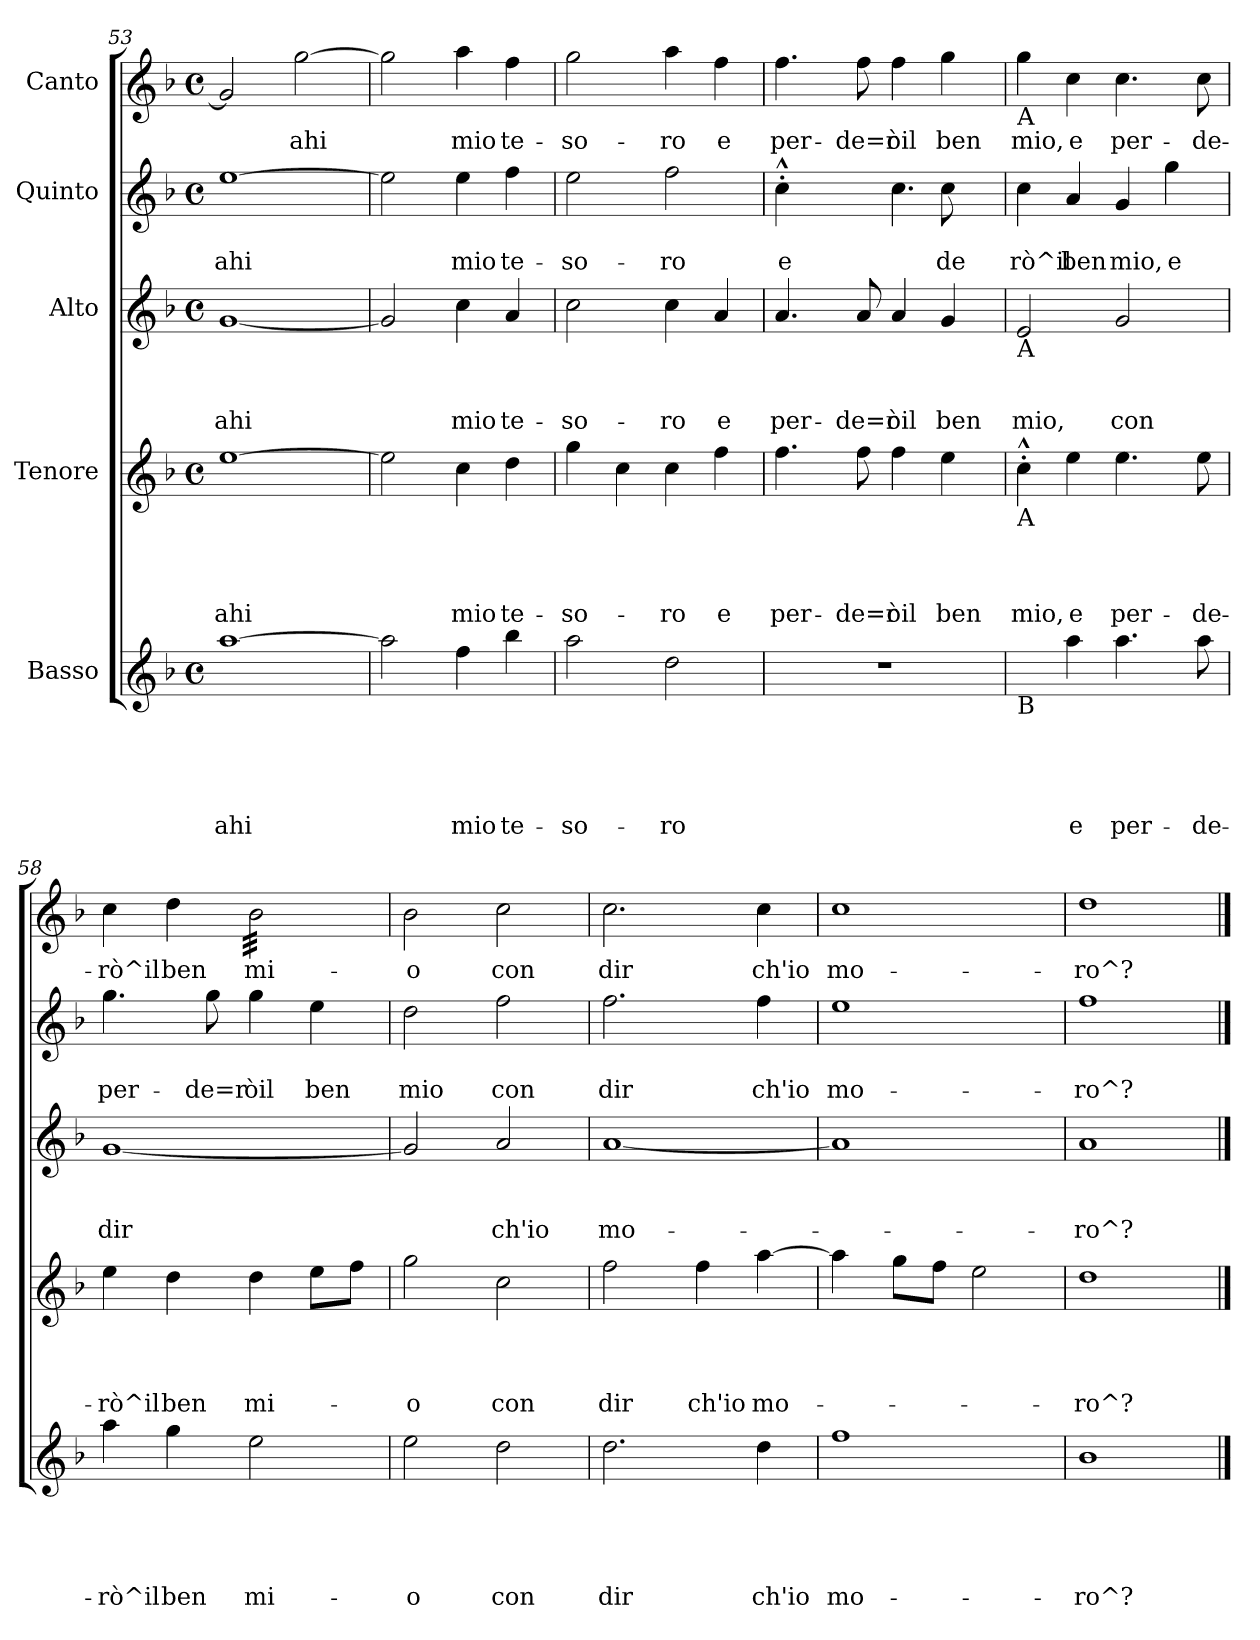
**kern	**text	**text	**text	**text	**text	**kern	**text	**text	**text	**text	**kern	**text	**text	**text	**kern	**text	**text	**kern	**text
*part5	*part5	*part5	*part5	*part5	*part5	*part4	*part4	*part4	*part4	*part4	*part3	*part3	*part3	*part3	*part2	*part2	*part2	*part1	*part1
*staff5	*staff5	*staff5	*staff5	*staff5	*staff5	*staff4	*staff4	*staff4	*staff4	*staff4	*staff3	*staff3	*staff3	*staff3	*staff2	*staff2	*staff2	*staff1	*staff1
*I"Basso	*	*	*	*	*	*I"Tenore	*	*	*	*	*I"Alto	*	*	*	*I"Quinto	*	*	*I"Canto	*
*clefG2	*	*	*	*	*	*clefG2	*	*	*	*	*clefG2	*	*	*	*clefG2	*	*	*clefG2	*
*k[b-]	*	*	*	*	*	*k[b-]	*	*	*	*	*k[b-]	*	*	*	*k[b-]	*	*	*k[b-]	*
*F:	*	*	*	*	*	*F:	*	*	*	*	*F:	*	*	*	*F:	*	*	*F:	*
*M4/4	*	*	*	*	*	*M4/4	*	*	*	*	*M4/4	*	*	*	*M4/4	*	*	*M4/4	*
*met(c)	*	*	*	*	*	*met(c)	*	*	*	*	*met(c)	*	*	*	*met(c)	*	*	*met(c)	*
=53	=53	=53	=53	=53	=53	=53	=53	=53	=53	=53	=53	=53	=53	=53	=53	=53	=53	=53	=53
!	!	!	!	!	!LO:LY:b	!	!	!	!	!LO:LY:b	!	!	!	!LO:LY:b	!	!	!LO:LY:b	!	!
[>1aa	.	.	.	.	ahi	[>1ee	.	.	.	ahi	[<1g	.	.	ahi	[>1ee	.	ahi	2g/]	.
!	!	!	!	!	!	!	!	!	!	!	!	!	!	!	!	!	!	!	!LO:LY:b
.	.	.	.	.	.	.	.	.	.	.	.	.	.	.	.	.	.	[>2gg\	ahi
=54	=54	=54	=54	=54	=54	=54	=54	=54	=54	=54	=54	=54	=54	=54	=54	=54	=54	=54	=54
2aa\]	.	.	.	.	.	2ee\]	.	.	.	.	2g/]	.	.	.	2ee\]	.	.	2gg\]	.
!	!	!	!	!	!LO:LY:b	!	!	!	!	!LO:LY:b	!	!	!	!LO:LY:b	!	!	!LO:LY:b	!	!LO:LY:b
4ff\	.	.	.	.	mio	4cc\	.	.	.	mio	4cc\	.	.	mio	4ee\	.	mio	4aa\	mio
!	!	!	!	!	!LO:LY:b	!	!	!	!	!LO:LY:b	!	!	!	!LO:LY:b	!	!	!LO:LY:b	!	!LO:LY:b
4bb-\	.	.	.	.	te-	4dd\	.	.	.	te-	4a/	.	.	te-	4ff\	.	te-	4ff\	te-
=55	=55	=55	=55	=55	=55	=55	=55	=55	=55	=55	=55	=55	=55	=55	=55	=55	=55	=55	=55
!	!	!	!	!	!LO:LY:b	!	!	!	!	!LO:LY:b	!	!	!	!LO:LY:b	!	!	!LO:LY:b	!	!LO:LY:b
2aa\	.	.	.	.	-so-	4gg\	.	.	.	-so-	2cc\	.	.	-so-	2ee\	.	-so-	2gg\	-so-
.	.	.	.	.	.	4cc\	.	.	.	.	.	.	.	.	.	.	.	.	.
!	!	!	!	!	!LO:LY:b	!	!	!	!	!LO:LY:b	!	!	!	!LO:LY:b	!	!	!LO:LY:b	!	!LO:LY:b
2dd\	.	.	.	.	-ro	4cc\	.	.	.	-ro	4cc\	.	.	-ro	2ff\	.	-ro	4aa\	-ro
!	!	!	!	!	!	!	!	!	!	!LO:LY:b	!	!	!	!LO:LY:b	!	!	!	!	!LO:LY:b
.	.	.	.	.	.	4ff\	.	.	.	e	4a/	.	.	e	.	.	.	4ff\	e
=56	=56	=56	=56	=56	=56	=56	=56	=56	=56	=56	=56	=56	=56	=56	=56	=56	=56	=56	=56
!	!	!	!	!	!	!	!	!	!	!LO:LY:b	!	!	!	!LO:LY:b	!	!	!LO:LY:b	!	!LO:LY:b
*	*	*	*	*	*	*	*	*	*	*	*	*	*	*	*^	*	*	*	*
1r	.	.	.	.	.	4.ff\	.	.	.	per-	4.a/	.	.	per-	4cc^^<'<\	2.ryy	.	e	4.ff\	per-
.	.	.	.	.	.	.	.	.	.	.	.	.	.	.	4ryy	.	.	.	.	.
!	!	!	!	!	!	!	!	!	!	!LO:LY:b	!	!	!	!LO:LY:b	!	!	!	!	!	!LO:LY:b
.	.	.	.	.	.	8ff\	.	.	.	-de=r	8a/	.	.	-de=r	.	.	.	.	8ff\	-de=r
!	!	!	!	!	!	!	!	!	!	!LO:LY:b	!	!	!	!LO:LY:b	!	!	!	!	!	!LO:LY:b
.	.	.	.	.	.	4ff\	.	.	.	òil	4a/	.	.	òil	4.cc\	.	.	.	4ff\	òil
!	!	!	!	!	!	!	!	!	!	!LO:LY:b	!	!	!	!LO:LY:b	!	!	!	!LO:LY:b	!	!LO:LY:b
.	.	.	.	.	.	4ee\	.	.	.	ben	4g/	.	.	ben	.	8cc\	.	de-	4gg\	ben
.	.	.	.	.	.	.	.	.	.	.	.	.	.	.	8ryy	8ryy	.	.	.	.
!!LO:PB:g=z
=57	=57	=57	=57	=57	=57	=57	=57	=57	=57	=57	=57	=57	=57	=57	=57	=57	=57	=57	=57	=57
!	!	!	!	!	!	!	!	!	!	!	!	!	!	!	!	!	!	!	!LO:TX:b:t=A	!
!	!	!	!	!	!	!	!	!	!	!	!	!	!	!	!LO:TX:b:t=A	!	!	!	!	!
!	!	!	!	!	!	!	!	!	!	!	!LO:TX:b:t=A	!	!	!	!	!	!	!	!	!
!	!	!	!	!	!	!LO:TX:b:t=A	!	!	!	!	!	!	!	!	!	!	!	!	!	!
!LO:TX:b:t=B	!	!	!	!	!	!	!	!	!	!	!	!	!	!	!	!	!	!	!	!
!	!	!	!	!	!	!	!	!	!	!LO:LY:b	!	!	!	!LO:LY:b	!	!	!	!LO:LY:b	!	!LO:LY:b
*	*	*	*	*	*	*	*	*	*	*	*	*	*	*	*v	*v	*	*	*	*
4ryy	.	.	.	.	.	4cc^^>'>\	.	.	.	mio,	2e/	.	.	mio,	4cc\	.	-rò^il	4gg\	mio,
!	!	!	!	!	!LO:LY:b	!	!	!	!	!LO:LY:b	!	!	!	!	!	!	!LO:LY:b	!	!LO:LY:b
4aa\	.	.	.	.	e	4ee\	.	.	.	e	.	.	.	.	4a/	.	ben	4cc\	e
!	!	!	!	!	!LO:LY:b	!	!	!	!	!LO:LY:b	!	!	!	!LO:LY:b	!	!	!LO:LY:b	!	!LO:LY:b
4.aa\	.	.	.	.	per-	4.ee\	.	.	.	per-	2g/	.	.	con	4g/	.	mio,	4.cc\	per-
!	!	!	!	!	!	!	!	!	!	!	!	!	!	!	!	!	!LO:LY:b	!	!
.	.	.	.	.	.	.	.	.	.	.	.	.	.	.	4gg\	.	e	.	.
!	!	!	!	!	!LO:LY:b	!	!	!	!	!LO:LY:b	!	!	!	!	!	!	!	!	!LO:LY:b
8aa\	.	.	.	.	-de-	8ee\	.	.	.	-de-	.	.	.	.	.	.	.	8cc\	-de-
=58	=58	=58	=58	=58	=58	=58	=58	=58	=58	=58	=58	=58	=58	=58	=58	=58	=58	=58	=58
!	!	!	!	!	!LO:LY:b	!	!	!	!	!LO:LY:b	!	!	!	!LO:LY:b	!	!	!LO:LY:b	!	!LO:LY:b
4aa\	.	.	.	.	-rò^il	4ee\	.	.	.	-rò^il	[<1g	.	.	dir	4.gg\	.	per-	4cc\	-rò^il
!	!	!	!	!	!LO:LY:b	!	!	!	!	!LO:LY:b	!	!	!	!	!	!	!	!	!LO:LY:b
4gg\	.	.	.	.	ben	4dd\	.	.	.	ben	.	.	.	.	.	.	.	4dd\	ben
!	!	!	!	!	!	!	!	!	!	!	!	!	!	!	!	!	!LO:LY:b	!	!
.	.	.	.	.	.	.	.	.	.	.	.	.	.	.	8gg\	.	-de=r	.	.
!	!	!	!	!	!LO:LY:b	!	!	!	!	!LO:LY:b	!	!	!	!	!	!	!LO:LY:b	!	!LO:LY:b
*	*	*	*	*	*	*	*	*	*	*	*	*	*	*	*	*	*	*tremolo	*
2ee\	.	.	.	.	mi-	4dd\	.	.	.	mi-	.	.	.	.	4gg\	.	òil	32b-\LLL	mi-
.	.	.	.	.	.	.	.	.	.	.	.	.	.	.	.	.	.	32b-\	.
.	.	.	.	.	.	.	.	.	.	.	.	.	.	.	.	.	.	32b-\	.
.	.	.	.	.	.	.	.	.	.	.	.	.	.	.	.	.	.	32b-\	.
.	.	.	.	.	.	.	.	.	.	.	.	.	.	.	.	.	.	32b-\	.
.	.	.	.	.	.	.	.	.	.	.	.	.	.	.	.	.	.	32b-\	.
.	.	.	.	.	.	.	.	.	.	.	.	.	.	.	.	.	.	32b-\	.
.	.	.	.	.	.	.	.	.	.	.	.	.	.	.	.	.	.	32b-\	.
!	!	!	!	!	!	!	!	!	!	!	!	!	!	!	!	!	!LO:LY:b	!	!
.	.	.	.	.	.	8ee\L	.	.	.	.	.	.	.	.	4ee\	.	ben	32b-\	.
.	.	.	.	.	.	.	.	.	.	.	.	.	.	.	.	.	.	32b-\	.
.	.	.	.	.	.	.	.	.	.	.	.	.	.	.	.	.	.	32b-\	.
.	.	.	.	.	.	.	.	.	.	.	.	.	.	.	.	.	.	32b-\	.
.	.	.	.	.	.	8ff\J	.	.	.	.	.	.	.	.	.	.	.	32b-\	.
.	.	.	.	.	.	.	.	.	.	.	.	.	.	.	.	.	.	32b-\	.
.	.	.	.	.	.	.	.	.	.	.	.	.	.	.	.	.	.	32b-\	.
.	.	.	.	.	.	.	.	.	.	.	.	.	.	.	.	.	.	32b-\JJJ	.
*	*	*	*	*	*	*	*	*	*	*	*	*	*	*	*	*	*	*Xtremolo	*
=59	=59	=59	=59	=59	=59	=59	=59	=59	=59	=59	=59	=59	=59	=59	=59	=59	=59	=59	=59
!	!	!	!	!	!LO:LY:b	!	!	!	!	!LO:LY:b	!	!	!	!	!	!	!LO:LY:b	!	!LO:LY:b
2ee\	.	.	.	.	-o	2gg\	.	.	.	-o	2g/]	.	.	.	2dd\	.	mio	2b-\	-o
!	!	!	!	!	!LO:LY:b	!	!	!	!	!LO:LY:b	!	!	!	!LO:LY:b	!	!	!LO:LY:b	!	!LO:LY:b
2dd\	.	.	.	.	con	2cc\	.	.	.	con	2a/	.	.	ch'io	2ff\	.	con	2cc\	con
=60	=60	=60	=60	=60	=60	=60	=60	=60	=60	=60	=60	=60	=60	=60	=60	=60	=60	=60	=60
!	!	!	!	!	!LO:LY:b	!	!	!	!	!LO:LY:b	!	!	!	!LO:LY:b	!	!	!LO:LY:b	!	!LO:LY:b
2.dd\	.	.	.	.	dir	2ff\	.	.	.	dir	[<1a	.	.	mo-	2.ff\	.	dir	2.cc\	dir
!	!	!	!	!	!	!	!	!	!	!LO:LY:b	!	!	!	!	!	!	!	!	!
.	.	.	.	.	.	4ff\	.	.	.	ch'io	.	.	.	.	.	.	.	.	.
!	!	!	!	!	!LO:LY:b	!	!	!	!	!LO:LY:b	!	!	!	!	!	!	!LO:LY:b	!	!LO:LY:b
4dd\	.	.	.	.	ch'io	[>4aa\	.	.	.	mo-	.	.	.	.	4ff\	.	ch'io	4cc\	ch'io
=61	=61	=61	=61	=61	=61	=61	=61	=61	=61	=61	=61	=61	=61	=61	=61	=61	=61	=61	=61
!	!	!	!	!	!LO:LY:b	!	!	!	!	!	!	!	!	!	!	!	!LO:LY:b	!	!LO:LY:b
1ff	.	.	.	.	mo-	4aa\]	.	.	.	.	1a]	.	.	.	1ee	.	mo-	1cc	mo-
.	.	.	.	.	.	8gg\L	.	.	.	.	.	.	.	.	.	.	.	.	.
.	.	.	.	.	.	8ff\J	.	.	.	.	.	.	.	.	.	.	.	.	.
.	.	.	.	.	.	2ee\	.	.	.	.	.	.	.	.	.	.	.	.	.
=62	=62	=62	=62	=62	=62	=62	=62	=62	=62	=62	=62	=62	=62	=62	=62	=62	=62	=62	=62
!	!	!	!	!	!LO:LY:b	!	!	!	!	!LO:LY:b	!	!	!	!LO:LY:b	!	!	!LO:LY:b	!	!LO:LY:b
1b-	.	.	.	.	-ro^?	1dd	.	.	.	-ro^?	1a	.	.	-ro^?	1ff	.	-ro^?	1dd	-ro^?
==	==	==	==	==	==	==	==	==	==	==	==	==	==	==	==	==	==	==	==
*-	*-	*-	*-	*-	*-	*-	*-	*-	*-	*-	*-	*-	*-	*-	*-	*-	*-	*-	*-
